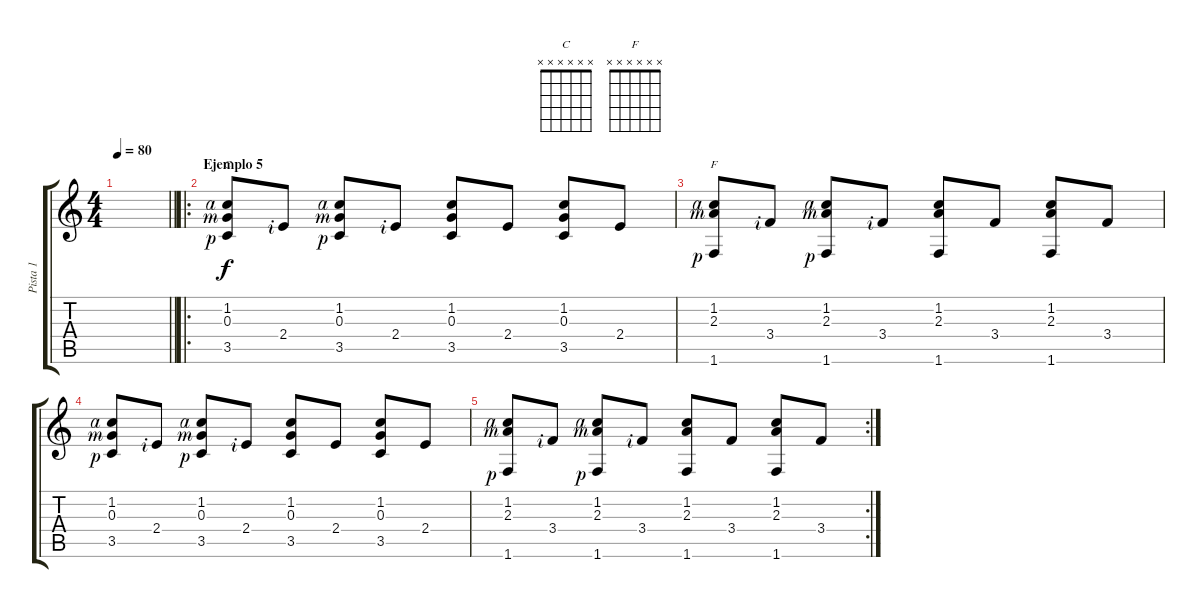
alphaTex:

\track ("Pista 1" "Pista 1") {instrument acousticguitarnylon}
\staff {score tabs}
\tuning (E4 B3 G3 D3 A2 E2) {hide}
\chord ("C" x x x x x x)
\chord ("F" x x x x x x)
\ts (4 4)
\tempo 80
\clef g2
\barLineRight lightlight
\ks c
|
\ro
\section ("" "Ejemplo 5 ")
(1.2{rf 4} 0.3{rf 3} 3.5{rf 1}).8{ch "C"} 2.4{rf 2}.8 (1.2{rf 4} 0.3{rf 3} 3.5{rf 1}).8 2.4{rf 2}.8 (1.2 0.3 3.5).8 2.4.8 (1.2 0.3 3.5).8 2.4.8 |
(1.2{rf 4} 2.3{rf 3} 1.6{rf 1}).8{ch "F"} 3.4{rf 2}.8 (1.2{rf 4} 2.3{rf 3} 1.6{rf 1}).8 3.4{rf 2}.8 (1.2 2.3 1.6).8 3.4.8 (1.2 2.3 1.6).8 3.4.8 |
(1.2{rf 4} 0.3{rf 3} 3.5{rf 1}).8 2.4{rf 2}.8 (1.2{rf 4} 0.3{rf 3} 3.5{rf 1}).8 2.4{rf 2}.8 (1.2 0.3 3.5).8 2.4.8 (1.2 0.3 3.5).8 2.4.8 |
\rc 2
(1.2{rf 4} 2.3{rf 3} 1.6{rf 1}).8 3.4{rf 2}.8 (1.2{rf 4} 2.3{rf 3} 1.6{rf 1}).8 3.4{rf 2}.8 (1.2 2.3 1.6).8 3.4.8 (1.2 2.3 1.6).8 3.4.8
